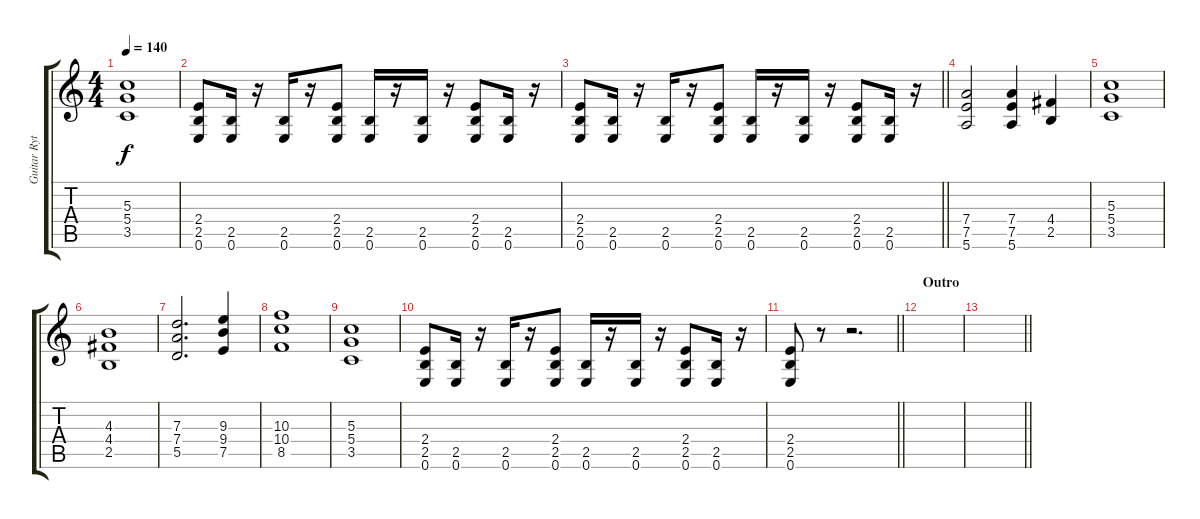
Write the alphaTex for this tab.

\track ("Guitar Rythem" "Guitar Ryt") {instrument distortionguitar}
\staff {score tabs}
\tuning (E4 B3 G3 D3 A2 E2) {hide}
\ts (4 4)
\tempo 140
\clef g2
\ks c
(5.3 5.4 3.5).1{dy f} |
(2.4 2.5 0.6).8 (2.5 0.6).16 r.16 (2.5 0.6).16 r.16 (2.4 2.5 0.6).8 (2.5 0.6).16 r.16 (2.5 0.6).16 r.16 (2.4 2.5 0.6).8 (2.5 0.6).16 r.16 |
\barLineRight lightlight
(2.4 2.5 0.6).8 (2.5 0.6).16 r.16 (2.5 0.6).16 r.16 (2.4 2.5 0.6).8 (2.5 0.6).16 r.16 (2.5 0.6).16 r.16 (2.4 2.5 0.6).8 (2.5 0.6).16 r.16 |
(7.4 7.5 5.6).2 (7.4 7.5 5.6).4 (4.4 2.5).4 |
(5.3 5.4 3.5).1 |
(4.3 4.4 2.5).1 |
(7.3 7.4 5.5).2{d} (9.3 9.4 7.5).4 |
(10.3 10.4 8.5).1 |
(5.3 5.4 3.5).1 |
(2.4 2.5 0.6).8 (2.5 0.6).16 r.16 (2.5 0.6).16 r.16 (2.4 2.5 0.6).8 (2.5 0.6).16 r.16 (2.5 0.6).16 r.16 (2.4 2.5 0.6).8 (2.5 0.6).16 r.16 |
\barLineRight lightlight
(2.4 2.5 0.6).8 r.8 r.2{d} |
\section ("" "Outro")
|
\barLineRight lightlight
